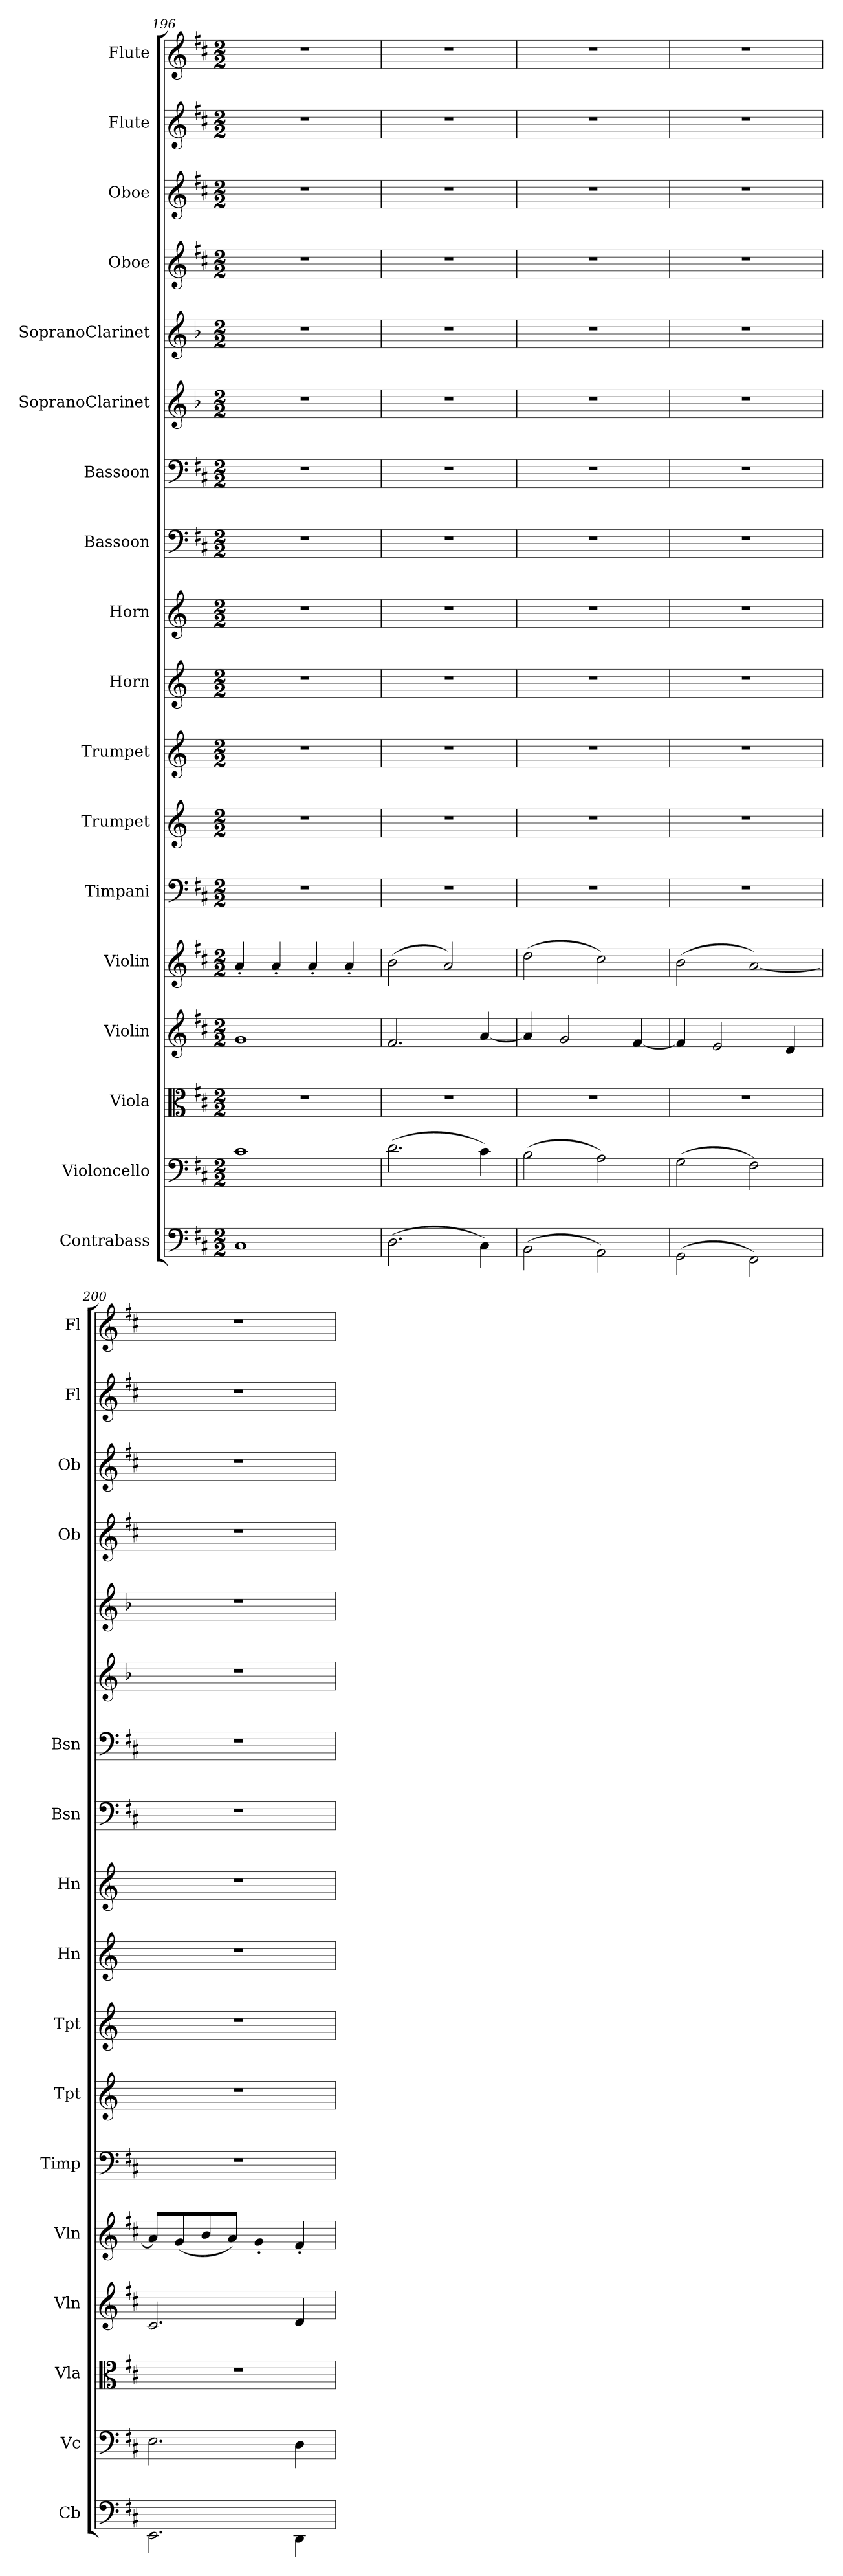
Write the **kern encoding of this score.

**kern	**kern	**kern	**kern	**kern	**kern	**kern	**kern	**kern	**kern	**kern	**kern	**kern	**kern	**kern	**kern	**kern	**kern
*part18	*part17	*part16	*part15	*part14	*part13	*part12	*part11	*part10	*part9	*part8	*part7	*part6	*part5	*part4	*part3	*part2	*part1
*staff18	*staff17	*staff16	*staff15	*staff14	*staff13	*staff12	*staff11	*staff10	*staff9	*staff8	*staff7	*staff6	*staff5	*staff4	*staff3	*staff2	*staff1
*I"Contrabass	*I"Violoncello	*I"Viola	*I"Violin	*I"Violin	*I"Timpani	*I"Trumpet	*I"Trumpet	*I"Horn	*I"Horn	*I"Bassoon	*I"Bassoon	*I"SopranoClarinet	*I"SopranoClarinet	*I"Oboe	*I"Oboe	*I"Flute	*I"Flute
*I'Cb	*I'Vc	*I'Vla	*I'Vln	*I'Vln	*I'Timp	*I'Tpt	*I'Tpt	*I'Hn	*I'Hn	*I'Bsn	*I'Bsn	*	*	*I'Ob	*I'Ob	*I'Fl	*I'Fl
*clefF4	*clefF4	*clefC3	*clefG2	*clefG2	*clefF4	*clefG2	*clefG2	*clefG2	*clefG2	*clefF4	*clefF4	*clefG2	*clefG2	*clefG2	*clefG2	*clefG2	*clefG2
*k[f#c#]	*k[f#c#]	*k[f#c#]	*k[f#c#]	*k[f#c#]	*k[f#c#]	*k[]	*k[]	*k[]	*k[]	*k[f#c#]	*k[f#c#]	*k[b-]	*k[b-]	*k[f#c#]	*k[f#c#]	*k[f#c#]	*k[f#c#]
*M2/2	*M2/2	*M2/2	*M2/2	*M2/2	*M2/2	*M2/2	*M2/2	*M2/2	*M2/2	*M2/2	*M2/2	*M2/2	*M2/2	*M2/2	*M2/2	*M2/2	*M2/2
=196	=196	=196	=196	=196	=196	=196	=196	=196	=196	=196	=196	=196	=196	=196	=196	=196	=196
1C#\	1c#\	1r	1g/	4a'/	1r	1r	1r	1r	1r	1r	1r	1r	1r	1r	1r	1r	1r
.	.	.	.	4a'/	.	.	.	.	.	.	.	.	.	.	.	.	.
.	.	.	.	4a'/	.	.	.	.	.	.	.	.	.	.	.	.	.
.	.	.	.	4a'/	.	.	.	.	.	.	.	.	.	.	.	.	.
=197	=197	=197	=197	=197	=197	=197	=197	=197	=197	=197	=197	=197	=197	=197	=197	=197	=197
(2.D\	(2.d\	1r	2.f#/	(2b\	1r	1r	1r	1r	1r	1r	1r	1r	1r	1r	1r	1r	1r
.	.	.	.	2a/)	.	.	.	.	.	.	.	.	.	.	.	.	.
4C#\)	4c#\)	.	[4a/	.	.	.	.	.	.	.	.	.	.	.	.	.	.
=198	=198	=198	=198	=198	=198	=198	=198	=198	=198	=198	=198	=198	=198	=198	=198	=198	=198
(2BB\	(2B\	1r	4a/]	(2dd\	1r	1r	1r	1r	1r	1r	1r	1r	1r	1r	1r	1r	1r
.	.	.	2g/	.	.	.	.	.	.	.	.	.	.	.	.	.	.
2AA\)	2A\)	.	.	2cc#\)	.	.	.	.	.	.	.	.	.	.	.	.	.
.	.	.	[4f#/	.	.	.	.	.	.	.	.	.	.	.	.	.	.
=199	=199	=199	=199	=199	=199	=199	=199	=199	=199	=199	=199	=199	=199	=199	=199	=199	=199
(2GG\	(2G\	1r	4f#/]	(2b\	1r	1r	1r	1r	1r	1r	1r	1r	1r	1r	1r	1r	1r
.	.	.	2e/	.	.	.	.	.	.	.	.	.	.	.	.	.	.
2FF#\)	2F#\)	.	.	[2a/)	.	.	.	.	.	.	.	.	.	.	.	.	.
.	.	.	4d/	.	.	.	.	.	.	.	.	.	.	.	.	.	.
=200	=200	=200	=200	=200	=200	=200	=200	=200	=200	=200	=200	=200	=200	=200	=200	=200	=200
2.EE\	2.E\	1r	2.c#/	8a/L]	1r	1r	1r	1r	1r	1r	1r	1r	1r	1r	1r	1r	1r
.	.	.	.	(8g/	.	.	.	.	.	.	.	.	.	.	.	.	.
.	.	.	.	8b/	.	.	.	.	.	.	.	.	.	.	.	.	.
.	.	.	.	8a/J)	.	.	.	.	.	.	.	.	.	.	.	.	.
.	.	.	.	4g'/	.	.	.	.	.	.	.	.	.	.	.	.	.
4DD\	4D\	.	4d/	4f#'/	.	.	.	.	.	.	.	.	.	.	.	.	.
=	=	=	=	=	=	=	=	=	=	=	=	=	=	=	=	=	=
*-	*-	*-	*-	*-	*-	*-	*-	*-	*-	*-	*-	*-	*-	*-	*-	*-	*-
